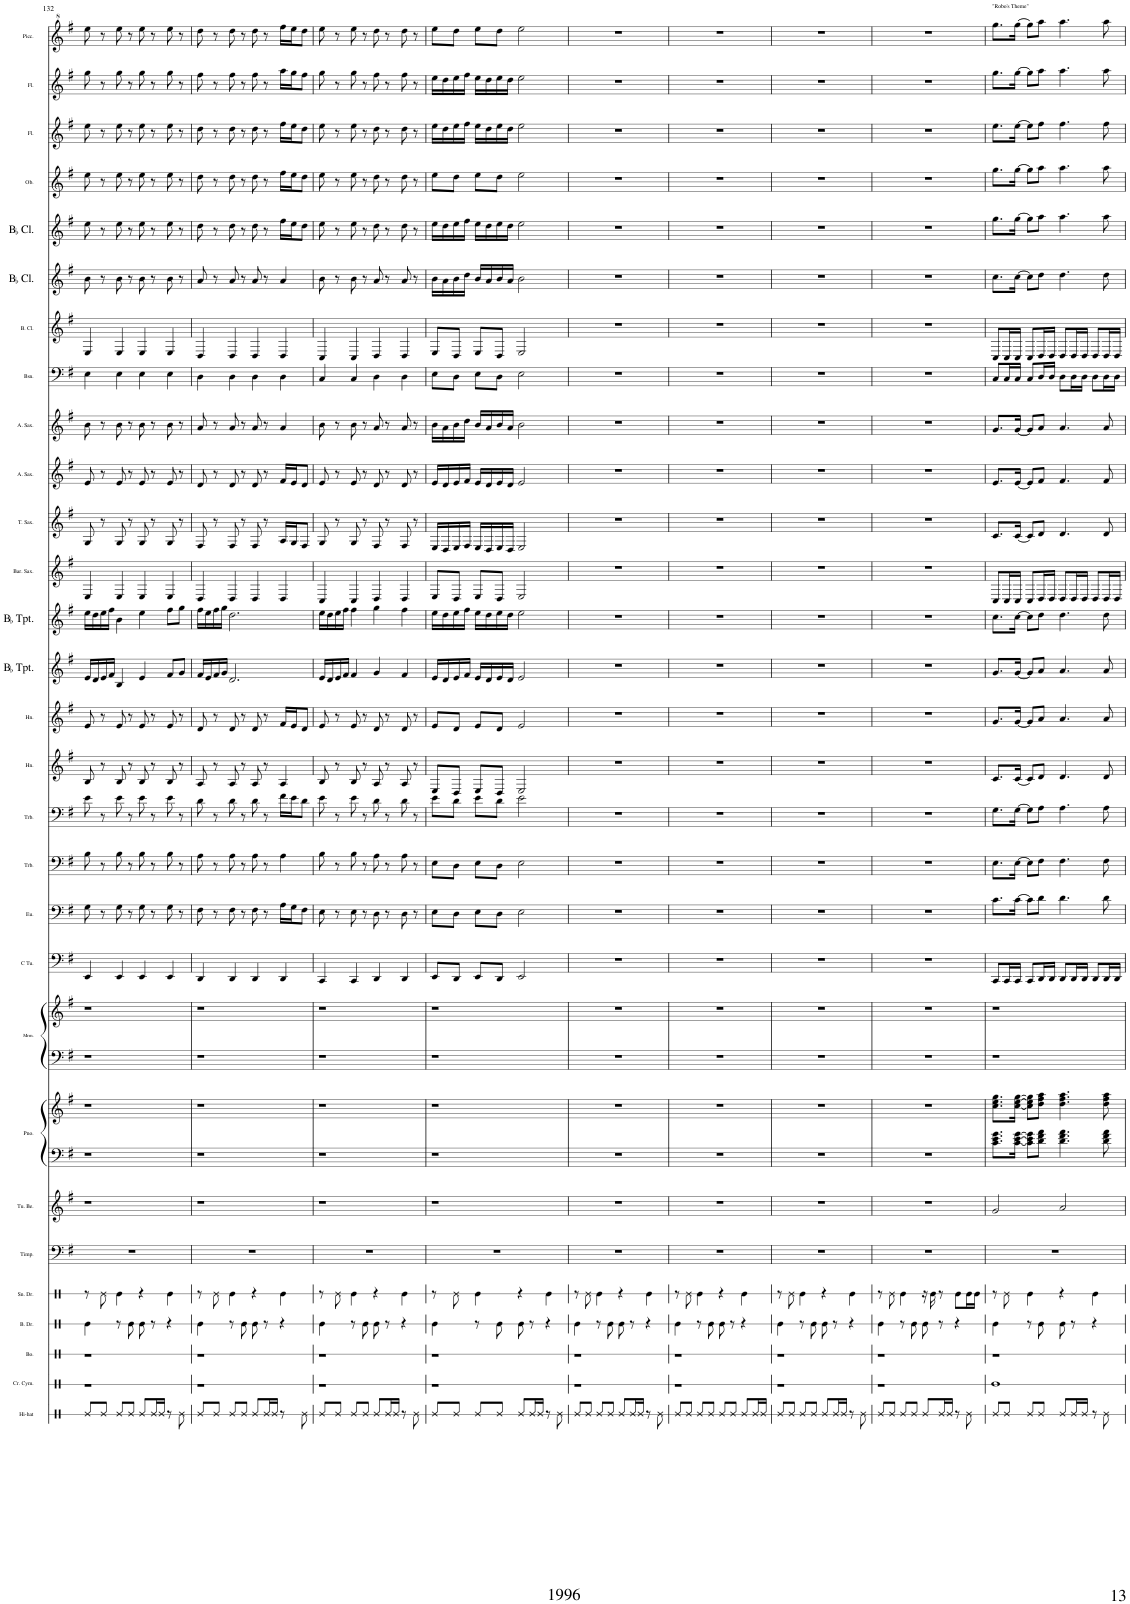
**kern	**kern	**kern	**kern	**kern	**kern	**kern	**kern	**kern	**kern	**kern	**kern	**kern	**kern	**kern	**kern	**kern	**kern	**kern	**kern	**kern	**kern	**kern	**kern	**kern	**kern	**kern	**kern	**kern	**kern	**kern
*part29	*part28	*part27	*part26	*part25	*part24	*part23	*part22	*part22	*part21	*part21	*part20	*part19	*part18	*part17	*part16	*part15	*part14	*part13	*part12	*part11	*part10	*part9	*part8	*part7	*part6	*part5	*part4	*part3	*part2	*part1
*staff31	*staff30	*staff29	*staff28	*staff27	*staff26	*staff25	*staff24	*staff23	*staff22	*staff21	*staff20	*staff19	*staff18	*staff17	*staff16	*staff15	*staff14	*staff13	*staff12	*staff11	*staff10	*staff9	*staff8	*staff7	*staff6	*staff5	*staff4	*staff3	*staff2	*staff1
*I"Hi-hat	*I"Crash Cymbal	*I"Bongos	*I"Bass Drum	*I"Snare Drum	*I"Timpani	*I"Tubular Bells	*I"Piano	*	*I"Marimba	*	*I"C Tuba	*I"Euphonium	*I"Trombone	*I"Trombone	*I"Horn	*I"Horn	*I"BaccidentalFlat Trumpet	*I"BaccidentalFlat Trumpet	*I"Baritone Saxophone	*I"Tenor Saxophone	*I"Alto Saxophone	*I"Alto Saxophone	*I"Bassoon	*I"Bass Clarinet	*I"BaccidentalFlat Clarinet	*I"BaccidentalFlat Clarinet	*I"Oboe	*I"Flute	*I"Flute	*I"Piccolo
*I'Hi-hat	*I'Cr. Cym.	*I'Bo.	*I'B. Dr.	*I'Sn. Dr.	*I'Timp.	*I'Tu. Be.	*I'Pno.	*	*I'Mrm.	*	*I'C Tu.	*I'Eu.	*I'Trb.	*I'Trb.	*I'Hn.	*I'Hn.	*I'BaccidentalFlat Tpt.	*I'BaccidentalFlat Tpt.	*I'Bar. Sax.	*I'T. Sax.	*I'A. Sax.	*I'A. Sax.	*I'Bsn.	*I'B. Cl.	*I'BaccidentalFlat Cl.	*I'BaccidentalFlat Cl.	*I'Ob.	*I'Fl.	*I'Fl.	*I'Picc.
!!LO:PB:g=z
*clefX	*clefX	*clefX	*clefX	*clefX	*clefF4	*clefG2	*clefF4	*clefG2	*clefF4	*clefG2	*clefF4	*clefF4	*clefF4	*clefF4	*clefG2	*clefG2	*clefG2	*clefG2	*clefG2	*clefG2	*clefG2	*clefG2	*clefF4	*clefG2	*clefG2	*clefG2	*clefG2	*clefG2	*clefG2	*clefG^2
*	*	*	*	*	*	*	*	*	*	*	*	*	*	*	*ITrd4c7	*ITrd4c7	*ITrd1c2	*ITrd1c2	*ITrd12c21	*ITrd8c14	*ITrd5c9	*ITrd5c9	*	*ITrd8c14	*ITrd1c2	*ITrd1c2	*	*	*	*ITrd-7c-12
*k[]	*k[]	*k[]	*k[]	*k[]	*k[f#]	*k[f#]	*k[f#]	*k[f#]	*k[f#]	*k[f#]	*k[f#]	*k[f#]	*k[f#]	*k[f#]	*k[f#]	*k[f#]	*k[f#]	*k[f#]	*k[f#]	*k[f#]	*k[f#]	*k[f#]	*k[f#]	*k[f#]	*k[f#]	*k[f#]	*k[f#]	*k[f#]	*k[f#]	*k[f#]
*M4/4	*M4/4	*M4/4	*M4/4	*M4/4	*M4/4	*M4/4	*M4/4	*M4/4	*M4/4	*M4/4	*M4/4	*M4/4	*M4/4	*M4/4	*M4/4	*M4/4	*M4/4	*M4/4	*M4/4	*M4/4	*M4/4	*M4/4	*M4/4	*M4/4	*M4/4	*M4/4	*M4/4	*M4/4	*M4/4	*M4/4
=132	=132	=132	=132	=132	=132	=132	=132	=132	=132	=132	=132	=132	=132	=132	=132	=132	=132	=132	=132	=132	=132	=132	=132	=132	=132	=132	=132	=132	=132	=132
8Re/L	1r	1r	4Re\	8r	1r	1r	1r	1r	1r	1r	4EE/	8G\	8B\	8e\	8B/	8e/	16e/LL	16ee\LL	4E/	8G/	8e/	8b\	4E\	4E/	8b\	8ee\	8ee\	8ee\	8gg\	8eee\
.	.	.	.	.	.	.	.	.	.	.	.	.	.	.	.	.	16d/	16dd\	.	.	.	.	.	.	.	.	.	.	.	.
8Re/J	.	.	.	8Re\	.	.	.	.	.	.	.	8r	8r	8r	8r	8r	16e/	16ee\	.	8r	8r	8r	.	.	8r	8r	8r	8r	8r	8r
.	.	.	.	.	.	.	.	.	.	.	.	.	.	.	.	.	16f#/JJ	16ff#\JJ	.	.	.	.	.	.	.	.	.	.	.	.
8Re/L	.	.	8r	4Re\	.	.	.	.	.	.	4EE/	8G\	8B\	8e\	8B/	8e/	4B/	4b\	4E/	8G/	8e/	8b\	4E\	4E/	8b\	8ee\	8ee\	8ee\	8gg\	8eee\
8Re/J	.	.	8Re\	.	.	.	.	.	.	.	.	8r	8r	8r	8r	8r	.	.	.	8r	8r	8r	.	.	8r	8r	8r	8r	8r	8r
8Re/L	.	.	8Re\	4r	.	.	.	.	.	.	4EE/	8G\	8B\	8e\	8B/	8e/	4e/	4ee\	4E/	8G/	8e/	8b\	4E\	4E/	8b\	8ee\	8ee\	8ee\	8gg\	8eee\
16Re/L	.	.	8r	.	.	.	.	.	.	.	.	8r	8r	8r	8r	8r	.	.	.	8r	8r	8r	.	.	8r	8r	8r	8r	8r	8r
16Re/JJ	.	.	.	.	.	.	.	.	.	.	.	.	.	.	.	.	.	.	.	.	.	.	.	.	.	.	.	.	.	.
8r	.	.	4r	4Re\	.	.	.	.	.	.	4EE/	8G\	8B\	8e\	8B/	8e/	8f#/L	8ff#\L	4E/	8G/	8e/	8b\	4E\	4E/	8b\	8ee\	8ee\	8ee\	8gg\	8eee\
8Re\	.	.	.	.	.	.	.	.	.	.	.	8r	8r	8r	8r	8r	8g/J	8gg\J	.	8r	8r	8r	.	.	8r	8r	8r	8r	8r	8r
=133	=133	=133	=133	=133	=133	=133	=133	=133	=133	=133	=133	=133	=133	=133	=133	=133	=133	=133	=133	=133	=133	=133	=133	=133	=133	=133	=133	=133	=133	=133
8Re/L	1r	1r	4Re\	8r	1r	1r	1r	1r	1r	1r	4DD/	8F#\	8A\	8d\	8A/	8d/	16f#/LL	16ff#\LL	4D/	8F#/	8d/	8a/	4D\	4D/	8a/	8dd\	8dd\	8dd\	8ff#\	8ddd\
.	.	.	.	.	.	.	.	.	.	.	.	.	.	.	.	.	16e/	16ee\	.	.	.	.	.	.	.	.	.	.	.	.
8Re/J	.	.	.	8Re\	.	.	.	.	.	.	.	8r	8r	8r	8r	8r	16f#/	16ff#\	.	8r	8r	8r	.	.	8r	8r	8r	8r	8r	8r
.	.	.	.	.	.	.	.	.	.	.	.	.	.	.	.	.	16g/JJ	16gg\JJ	.	.	.	.	.	.	.	.	.	.	.	.
8Re/L	.	.	8r	4Re\	.	.	.	.	.	.	4DD/	8F#\	8A\	8d\	8A/	8d/	2.d/	2.dd\	4D/	8F#/	8d/	8a/	4D\	4D/	8a/	8dd\	8dd\	8dd\	8ff#\	8ddd\
8Re/J	.	.	8Re\	.	.	.	.	.	.	.	.	8r	8r	8r	8r	8r	.	.	.	8r	8r	8r	.	.	8r	8r	8r	8r	8r	8r
8Re/L	.	.	8Re\	4r	.	.	.	.	.	.	4DD/	8F#\	8A\	8d\	8A/	8d/	.	.	4D/	8F#/	8d/	8a/	4D\	4D/	8a/	8dd\	8dd\	8dd\	8ff#\	8ddd\
16Re/L	.	.	8r	.	.	.	.	.	.	.	.	8r	8r	8r	8r	8r	.	.	.	8r	8r	8r	.	.	8r	8r	8r	8r	8r	8r
16Re/JJ	.	.	.	.	.	.	.	.	.	.	.	.	.	.	.	.	.	.	.	.	.	.	.	.	.	.	.	.	.	.
8r	.	.	4r	4Re\	.	.	.	.	.	.	4DD/	16A\LL	4A\	16f#\LL	4A/	16f#/LL	.	.	4D/	16A/LL	16f#/LL	4a/	4D\	4D/	4a/	16ff#\LL	16ff#\LL	16ff#\LL	16aa\LL	16fff#\LL
.	.	.	.	.	.	.	.	.	.	.	.	16G\J	.	16e\J	.	16e/J	.	.	.	16G/J	16e/J	.	.	.	.	16ee\J	16ee\J	16ee\J	16gg\J	16eee\J
8Re\	.	.	.	.	.	.	.	.	.	.	.	8F#\J	.	8d\J	.	8d/J	.	.	.	8F#/J	8d/J	.	.	.	.	8dd\J	8dd\J	8dd\J	8ff#\J	8ddd\J
=134	=134	=134	=134	=134	=134	=134	=134	=134	=134	=134	=134	=134	=134	=134	=134	=134	=134	=134	=134	=134	=134	=134	=134	=134	=134	=134	=134	=134	=134	=134
8Re/L	1r	1r	4Re\	8r	1r	1r	1r	1r	1r	1r	4CC/	8E\	8B\	8e\	8B/	8e/	16e/LL	16ee\LL	4C/	8G/	8e/	8b\	4C/	4C/	8b\	8ee\	8ee\	8ee\	8gg\	8eee\
.	.	.	.	.	.	.	.	.	.	.	.	.	.	.	.	.	16d/	16dd\	.	.	.	.	.	.	.	.	.	.	.	.
8Re/J	.	.	.	8Re\	.	.	.	.	.	.	.	8r	8r	8r	8r	8r	16e/	16ee\	.	8r	8r	8r	.	.	8r	8r	8r	8r	8r	8r
.	.	.	.	.	.	.	.	.	.	.	.	.	.	.	.	.	16f#/JJ	16ff#\JJ	.	.	.	.	.	.	.	.	.	.	.	.
8Re/L	.	.	8r	4Re\	.	.	.	.	.	.	4CC/	8E\	8B\	8e\	8B/	8e/	4f#/	4ff#\	4C/	8G/	8e/	8b\	4C/	4C/	8b\	8ee\	8ee\	8ee\	8gg\	8eee\
8Re/J	.	.	8Re\	.	.	.	.	.	.	.	.	8r	8r	8r	8r	8r	.	.	.	8r	8r	8r	.	.	8r	8r	8r	8r	8r	8r
8Re/L	.	.	8Re\	4r	.	.	.	.	.	.	4DD/	8D\	8A\	8d\	8A/	8d/	4g/	4gg\	4D/	8F#/	8d/	8a/	4D\	4D/	8a/	8dd\	8dd\	8dd\	8ff#\	8ddd\
16Re/L	.	.	8r	.	.	.	.	.	.	.	.	8r	8r	8r	8r	8r	.	.	.	8r	8r	8r	.	.	8r	8r	8r	8r	8r	8r
16Re/JJ	.	.	.	.	.	.	.	.	.	.	.	.	.	.	.	.	.	.	.	.	.	.	.	.	.	.	.	.	.	.
8r	.	.	4r	4Re\	.	.	.	.	.	.	4DD/	8D\	8A\	8d\	8A/	8d/	4f#/	4ff#\	4D/	8F#/	8d/	8a/	4D\	4D/	8a/	8dd\	8dd\	8dd\	8ff#\	8ddd\
8Re\	.	.	.	.	.	.	.	.	.	.	.	8r	8r	8r	8r	8r	.	.	.	8r	8r	8r	.	.	8r	8r	8r	8r	8r	8r
=135	=135	=135	=135	=135	=135	=135	=135	=135	=135	=135	=135	=135	=135	=135	=135	=135	=135	=135	=135	=135	=135	=135	=135	=135	=135	=135	=135	=135	=135	=135
8Re/L	1r	1r	4Re\	8r	1r	1r	1r	1r	1r	1r	8EE/L	8E\L	8E\L	8e\L	8E/L	8e/L	16e/LL	16ee\LL	8E/L	16E/LL	16e/LL	16b\LL	8E\L	8E/L	16b\LL	16ee\LL	8ee\L	16ee\LL	16ee\LL	8eee\L
.	.	.	.	.	.	.	.	.	.	.	.	.	.	.	.	.	16d/	16dd\	.	16D/	16d/	16a\	.	.	16a\	16dd\	.	16dd\	16dd\	.
8Re/J	.	.	.	8Re\	.	.	.	.	.	.	8DD/J	8D\J	8D\J	8d\J	8D/J	8d/J	16e/	16ee\	8D/J	16E/	16e/	16b\	8D\J	8D/J	16b\	16ee\	8dd\J	16ee\	16ee\	8ddd\J
.	.	.	.	.	.	.	.	.	.	.	.	.	.	.	.	.	16f#/JJ	16ff#\JJ	.	16F#/JJ	16f#/JJ	16dd\JJ	.	.	16dd\JJ	16ff#\JJ	.	16ff#\JJ	16ff#\JJ	.
8Re/L	.	.	8r	4Re\	.	.	.	.	.	.	8EE/L	8E\L	8E\L	8e\L	8E/L	8e/L	16e/LL	16ee\LL	8E/L	16E/LL	16e/LL	16b/LL	8E\L	8E/L	16b/LL	16ee\LL	8ee\L	16ee\LL	16ee\LL	8eee\L
.	.	.	.	.	.	.	.	.	.	.	.	.	.	.	.	.	16d/	16dd\	.	16D/	16d/	16a/	.	.	16a/	16dd\	.	16dd\	16dd\	.
8Re/J	.	.	8Re\	.	.	.	.	.	.	.	8DD/J	8D\J	8D\J	8d\J	8D/J	8d/J	16e/	16ee\	8D/J	16E/	16e/	16b/	8D\J	8D/J	16b/	16ee\	8dd\J	16ee\	16ee\	8ddd\J
.	.	.	.	.	.	.	.	.	.	.	.	.	.	.	.	.	16d/JJ	16dd\JJ	.	16D/JJ	16d/JJ	16a/JJ	.	.	16a/JJ	16dd\JJ	.	16dd\JJ	16dd\JJ	.
8Re/L	.	.	8Re\	4r	.	.	.	.	.	.	2EE/	2E\	2E\	2e\	2E/	2e/	2e/	2ee\	2E/	2E/	2e/	2b\	2E\	2E/	2b\	2ee\	2ee\	2ee\	2ee\	2eee\
16Re/L	.	.	8r	.	.	.	.	.	.	.	.	.	.	.	.	.	.	.	.	.	.	.	.	.	.	.	.	.	.	.
16Re/JJ	.	.	.	.	.	.	.	.	.	.	.	.	.	.	.	.	.	.	.	.	.	.	.	.	.	.	.	.	.	.
8r	.	.	4r	4Re\	.	.	.	.	.	.	.	.	.	.	.	.	.	.	.	.	.	.	.	.	.	.	.	.	.	.
8Re\	.	.	.	.	.	.	.	.	.	.	.	.	.	.	.	.	.	.	.	.	.	.	.	.	.	.	.	.	.	.
=136	=136	=136	=136	=136	=136	=136	=136	=136	=136	=136	=136	=136	=136	=136	=136	=136	=136	=136	=136	=136	=136	=136	=136	=136	=136	=136	=136	=136	=136	=136
8Re/L	1r	1r	4Re\	8r	1r	1r	1r	1r	1r	1r	1r	1r	1r	1r	1r	1r	1r	1r	1r	1r	1r	1r	1r	1r	1r	1r	1r	1r	1r	1r
8Re/J	.	.	.	8Re\	.	.	.	.	.	.	.	.	.	.	.	.	.	.	.	.	.	.	.	.	.	.	.	.	.	.
8Re/L	.	.	8r	4Re\	.	.	.	.	.	.	.	.	.	.	.	.	.	.	.	.	.	.	.	.	.	.	.	.	.	.
8Re/J	.	.	8Re\	.	.	.	.	.	.	.	.	.	.	.	.	.	.	.	.	.	.	.	.	.	.	.	.	.	.	.
8Re/L	.	.	8Re\	4r	.	.	.	.	.	.	.	.	.	.	.	.	.	.	.	.	.	.	.	.	.	.	.	.	.	.
16Re/L	.	.	8r	.	.	.	.	.	.	.	.	.	.	.	.	.	.	.	.	.	.	.	.	.	.	.	.	.	.	.
16Re/JJ	.	.	.	.	.	.	.	.	.	.	.	.	.	.	.	.	.	.	.	.	.	.	.	.	.	.	.	.	.	.
8r	.	.	4r	4Re\	.	.	.	.	.	.	.	.	.	.	.	.	.	.	.	.	.	.	.	.	.	.	.	.	.	.
8Re\	.	.	.	.	.	.	.	.	.	.	.	.	.	.	.	.	.	.	.	.	.	.	.	.	.	.	.	.	.	.
=137	=137	=137	=137	=137	=137	=137	=137	=137	=137	=137	=137	=137	=137	=137	=137	=137	=137	=137	=137	=137	=137	=137	=137	=137	=137	=137	=137	=137	=137	=137
8Re/L	1r	1r	4Re\	8r	1r	1r	1r	1r	1r	1r	1r	1r	1r	1r	1r	1r	1r	1r	1r	1r	1r	1r	1r	1r	1r	1r	1r	1r	1r	1r
8Re/J	.	.	.	8Re\	.	.	.	.	.	.	.	.	.	.	.	.	.	.	.	.	.	.	.	.	.	.	.	.	.	.
8Re/L	.	.	8r	4Re\	.	.	.	.	.	.	.	.	.	.	.	.	.	.	.	.	.	.	.	.	.	.	.	.	.	.
8Re/J	.	.	8Re\	.	.	.	.	.	.	.	.	.	.	.	.	.	.	.	.	.	.	.	.	.	.	.	.	.	.	.
8Re/L	.	.	8Re\	4r	.	.	.	.	.	.	.	.	.	.	.	.	.	.	.	.	.	.	.	.	.	.	.	.	.	.
8Re/J	.	.	8r	.	.	.	.	.	.	.	.	.	.	.	.	.	.	.	.	.	.	.	.	.	.	.	.	.	.	.
8Re/L	.	.	4r	4Re\	.	.	.	.	.	.	.	.	.	.	.	.	.	.	.	.	.	.	.	.	.	.	.	.	.	.
16Re/L	.	.	.	.	.	.	.	.	.	.	.	.	.	.	.	.	.	.	.	.	.	.	.	.	.	.	.	.	.	.
16Re/JJ	.	.	.	.	.	.	.	.	.	.	.	.	.	.	.	.	.	.	.	.	.	.	.	.	.	.	.	.	.	.
=138	=138	=138	=138	=138	=138	=138	=138	=138	=138	=138	=138	=138	=138	=138	=138	=138	=138	=138	=138	=138	=138	=138	=138	=138	=138	=138	=138	=138	=138	=138
8Re/L	1r	1r	4Re\	8r	1r	1r	1r	1r	1r	1r	1r	1r	1r	1r	1r	1r	1r	1r	1r	1r	1r	1r	1r	1r	1r	1r	1r	1r	1r	1r
8Re/J	.	.	.	8Re\	.	.	.	.	.	.	.	.	.	.	.	.	.	.	.	.	.	.	.	.	.	.	.	.	.	.
8Re/L	.	.	8r	4Re\	.	.	.	.	.	.	.	.	.	.	.	.	.	.	.	.	.	.	.	.	.	.	.	.	.	.
8Re/J	.	.	8Re\	.	.	.	.	.	.	.	.	.	.	.	.	.	.	.	.	.	.	.	.	.	.	.	.	.	.	.
8Re/L	.	.	8Re\	4r	.	.	.	.	.	.	.	.	.	.	.	.	.	.	.	.	.	.	.	.	.	.	.	.	.	.
16Re/L	.	.	8r	.	.	.	.	.	.	.	.	.	.	.	.	.	.	.	.	.	.	.	.	.	.	.	.	.	.	.
16Re/JJ	.	.	.	.	.	.	.	.	.	.	.	.	.	.	.	.	.	.	.	.	.	.	.	.	.	.	.	.	.	.
8r	.	.	4r	4Re\	.	.	.	.	.	.	.	.	.	.	.	.	.	.	.	.	.	.	.	.	.	.	.	.	.	.
8Re\	.	.	.	.	.	.	.	.	.	.	.	.	.	.	.	.	.	.	.	.	.	.	.	.	.	.	.	.	.	.
=139	=139	=139	=139	=139	=139	=139	=139	=139	=139	=139	=139	=139	=139	=139	=139	=139	=139	=139	=139	=139	=139	=139	=139	=139	=139	=139	=139	=139	=139	=139
8Re/L	1r	1r	4Re\	8r	1r	1r	1r	1r	1r	1r	1r	1r	1r	1r	1r	1r	1r	1r	1r	1r	1r	1r	1r	1r	1r	1r	1r	1r	1r	1r
8Re/J	.	.	.	8Re\	.	.	.	.	.	.	.	.	.	.	.	.	.	.	.	.	.	.	.	.	.	.	.	.	.	.
8Re/L	.	.	8r	4Re\	.	.	.	.	.	.	.	.	.	.	.	.	.	.	.	.	.	.	.	.	.	.	.	.	.	.
8Re/J	.	.	8Re\	.	.	.	.	.	.	.	.	.	.	.	.	.	.	.	.	.	.	.	.	.	.	.	.	.	.	.
8Re/L	.	.	8Re\	16r	.	.	.	.	.	.	.	.	.	.	.	.	.	.	.	.	.	.	.	.	.	.	.	.	.	.
.	.	.	.	16Re\	.	.	.	.	.	.	.	.	.	.	.	.	.	.	.	.	.	.	.	.	.	.	.	.	.	.
16Re/L	.	.	8r	8r	.	.	.	.	.	.	.	.	.	.	.	.	.	.	.	.	.	.	.	.	.	.	.	.	.	.
16Re/JJ	.	.	.	.	.	.	.	.	.	.	.	.	.	.	.	.	.	.	.	.	.	.	.	.	.	.	.	.	.	.
8r	.	.	4r	8Re\L	.	.	.	.	.	.	.	.	.	.	.	.	.	.	.	.	.	.	.	.	.	.	.	.	.	.
8Re\	.	.	.	16Re\L	.	.	.	.	.	.	.	.	.	.	.	.	.	.	.	.	.	.	.	.	.	.	.	.	.	.
.	.	.	.	16Re\JJ	.	.	.	.	.	.	.	.	.	.	.	.	.	.	.	.	.	.	.	.	.	.	.	.	.	.
=140	=140	=140	=140	=140	=140	=140	=140	=140	=140	=140	=140	=140	=140	=140	=140	=140	=140	=140	=140	=140	=140	=140	=140	=140	=140	=140	=140	=140	=140	=140
!	!	!	!	!	!	!	!	!	!	!	!	!	!	!	!	!	!	!	!	!	!	!	!	!	!	!	!	!	!	!LO:TX:a:t="Robo's Theme"
8Re/L	1Re	1r	4Re\	8r	1r	2g/	8.c\ 8.e\ 8.g\L	8.cc\ 8.ee\ 8.gg\L	1r	1r	8CC/L	8.c\L	8.E\L	8.G\L	8.c/L	8.g/L	8.g/L	8.cc\L	8C/L	8.c/L	8.e/L	8.g/L	8C/L	8C/L	8.cc\L	8.gg\L	8.gg\L	8.ee\L	8.gg\L	8.ggg\L
8Re/J	.	.	.	8Re\	.	.	.	.	.	.	16CC/L	.	.	.	.	.	.	.	16C/L	.	.	.	16C/L	16C/L	.	.	.	.	.	.
.	.	.	.	.	.	.	[16c\ [16e\ [16g\Jk	[16cc\ [16ee\ [16gg\Jk	.	.	16CC/JJ	[16c\Jk	[16E\Jk	[16G\Jk	[16c/Jk	[16g/Jk	[16g/Jk	[16cc\Jk	16C/JJ	[16c/Jk	[16e/Jk	[16g/Jk	16C/JJ	16C/JJ	[16cc\Jk	[16gg\Jk	[16gg\Jk	[16ee\Jk	[16gg\Jk	[16ggg\Jk
8Re/L	.	.	8r	4Re\	.	.	8c\] 8e\] 8g\]L	8cc\] 8ee\] 8gg\]L	.	.	8CC/L	8c\L]	8E\L]	8G\L]	8c/L]	8g/L]	8g/L]	8cc\L]	8C/L	8c/L]	8e/L]	8g/L]	8C/L	8C/L	8cc\L]	8gg\L]	8gg\L]	8ee\L]	8gg\L]	8ggg\L]
8Re/J	.	.	8Re\	.	.	.	8d\ 8f#\ 8a\J	8dd\ 8ff#\ 8aa\J	.	.	16DD/L	8d\J	8F#\J	8A\J	8d/J	8a/J	8a/J	8dd\J	16D/L	8d/J	8f#/J	8a/J	16D/L	16D/L	8dd\J	8aa\J	8aa\J	8ff#\J	8aa\J	8aaa\J
.	.	.	.	.	.	.	.	.	.	.	16DD/JJ	.	.	.	.	.	.	.	16D/JJ	.	.	.	16D/JJ	16D/JJ	.	.	.	.	.	.
8Re/L	.	.	8Re\	4r	.	2a/	4.d\ 4.f#\ 4.a\	4.dd\ 4.ff#\ 4.aa\	.	.	8DD/L	4.d\	4.F#\	4.A\	4.d/	4.a/	4.a/	4.dd\	8D/L	4.d/	4.f#/	4.a/	8D\L	8D/L	4.dd\	4.aa\	4.aa\	4.ff#\	4.aa\	4.aaa\
16Re/L	.	.	8r	.	.	.	.	.	.	.	16DD/L	.	.	.	.	.	.	.	16D/L	.	.	.	16D\L	16D/L	.	.	.	.	.	.
16Re/JJ	.	.	.	.	.	.	.	.	.	.	16DD/JJ	.	.	.	.	.	.	.	16D/JJ	.	.	.	16D\JJ	16D/JJ	.	.	.	.	.	.
8r	.	.	4r	4Re\	.	.	.	.	.	.	8DD/L	.	.	.	.	.	.	.	8D/L	.	.	.	8D\L	8D/L	.	.	.	.	.	.
8Re\	.	.	.	.	.	.	8d\ 8f#\ 8a\	8dd\ 8ff#\ 8aa\	.	.	16DD/L	8d\	8F#\	8A\	8d/	8a/	8a/	8dd\	16D/L	8d/	8f#/	8a/	16D\L	16D/L	8dd\	8aa\	8aa\	8ff#\	8aa\	8aaa\
.	.	.	.	.	.	.	.	.	.	.	16DD/JJ	.	.	.	.	.	.	.	16D/JJ	.	.	.	16D\JJ	16D/JJ	.	.	.	.	.	.
=	=	=	=	=	=	=	=	=	=	=	=	=	=	=	=	=	=	=	=	=	=	=	=	=	=	=	=	=	=	=
*-	*-	*-	*-	*-	*-	*-	*-	*-	*-	*-	*-	*-	*-	*-	*-	*-	*-	*-	*-	*-	*-	*-	*-	*-	*-	*-	*-	*-	*-	*-
